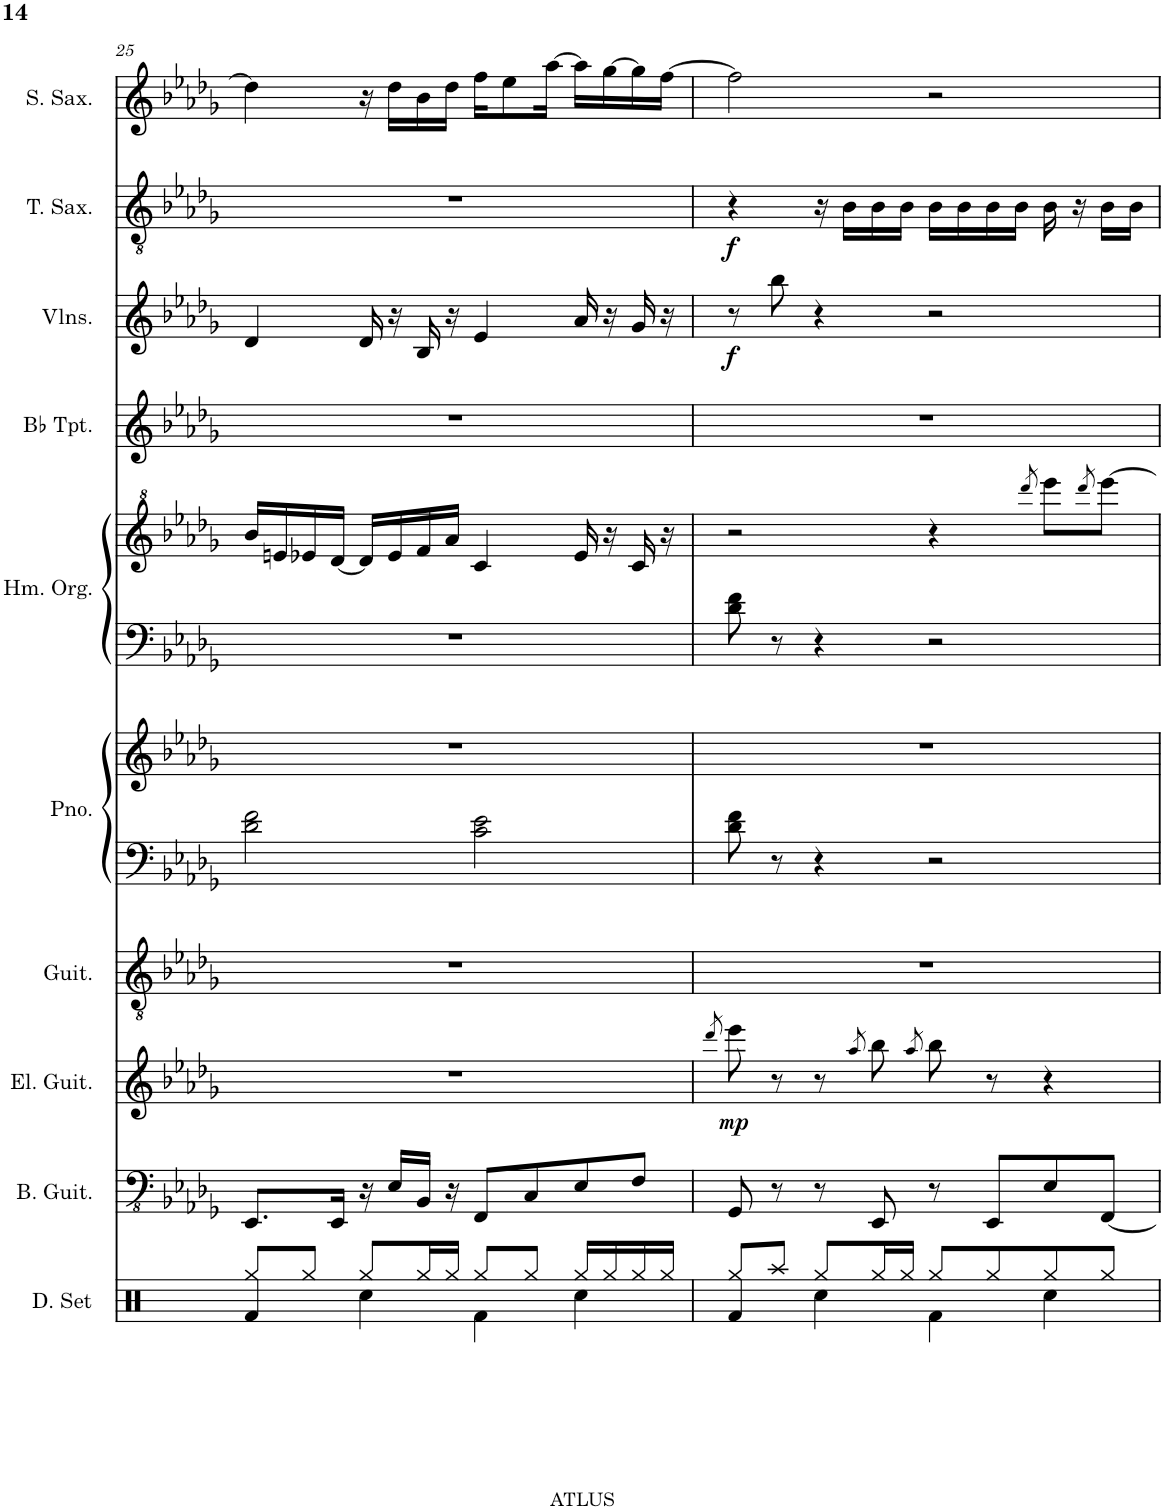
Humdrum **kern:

**kern	**kern	**kern	**dynam	**kern	**kern	**kern	**kern	**kern	**kern	**kern	**dynam	**kern	**dynam	**kern
*part10	*part9	*part8	*part8	*part7	*part6	*part6	*part5	*part5	*part4	*part3	*part3	*part2	*part2	*part1
*staff12	*staff11	*staff10	*staff10	*staff9	*staff8	*staff7	*staff6	*staff5	*staff4	*staff3	*staff3	*staff2	*staff2	*staff1
*I"Drumset	*I"Bass Guitar	*I"Electric Guitar	*	*I"Acoustic Guitar	*I"Piano	*	*I"Hammond Organ	*	*I"Bb Trumpet	*I"Violins	*	*I"Tenor Saxophone	*	*I"Soprano Saxophone
*I'D. Set	*I'B. Guit.	*I'El. Guit.	*	*I'Guit.	*I'Pno.	*	*I'Hm. Org.	*	*I'Bb Tpt.	*I'Vlns.	*	*I'T. Sax.	*	*I'S. Sax.
!!LO:PB:g=z
*clefX	*clefFv4	*clefG2	*	*clefGv2	*clefF4	*clefG2	*clefF4	*clefG^2	*clefG2	*clefG2	*	*clefGv2	*	*clefG2
*	*	*	*	*	*	*	*	*	*ITrd1c2	*	*	*ITrd8c14	*	*ITrd1c2
*k[]	*k[b-e-a-d-g-]	*k[b-e-a-d-g-]	*	*k[b-e-a-d-g-]	*k[b-e-a-d-g-]	*k[b-e-a-d-g-]	*k[b-e-a-d-g-]	*k[b-e-a-d-g-]	*k[b-e-a-d-g-]	*k[b-e-a-d-g-]	*	*k[b-e-a-d-g-]	*	*k[b-e-a-d-g-]
*M4/4	*M4/4	*M4/4	*	*M4/4	*M4/4	*M4/4	*M4/4	*M4/4	*M4/4	*M4/4	*	*M4/4	*	*M4/4
=25	=25	=25	=25	=25	=25	=25	=25	=25	=25	=25	=25	=25	=25	=25
*^	*	*	*	*	*	*	*	*	*	*	*	*	*	*
4Rf/	8Rgg/L	8.EEE-/L	1r	.	1r	2d-\ 2f\	1r	1r	16bb-/LL	1r	4d-/	.	1r	.	4dd-\]
.	.	.	.	.	.	.	.	.	16een/	.	.	.	.	.	.
.	8Rgg/J	.	.	.	.	.	.	.	16ee-X/	.	.	.	.	.	.
.	.	16EEE-/Jk	.	.	.	.	.	.	[16dd-/JJ	.	.	.	.	.	.
8Rgg/L	4Rcc\	16r	.	.	.	.	.	.	16dd-/LL]	.	16d-/	.	.	.	16r
.	.	16EE-/LL	.	.	.	.	.	.	16ee-/	.	16r	.	.	.	16dd-\LL
16Rgg/L	.	16BBB-/JJ	.	.	.	.	.	.	16ff/	.	16B-/	.	.	.	16b-\
16Rgg/JJ	.	16r	.	.	.	.	.	.	16aa-/JJ	.	16r	.	.	.	16dd-\JJ
8Rgg/L	4Rf\	8FFF/L	.	.	.	2c\ 2e-\	.	.	4cc/	.	4e-/	.	.	.	16ff\KL
.	.	.	.	.	.	.	.	.	.	.	.	.	.	.	8ee-\
8Rgg/J	.	8CC/	.	.	.	.	.	.	.	.	.	.	.	.	.
.	.	.	.	.	.	.	.	.	.	.	.	.	.	.	[16aa-\Jk
16Rgg/LL	4Rcc\	8EE-/	.	.	.	.	.	.	16ee-/	.	16a-/	.	.	.	16aa-\LL]
16Rgg/	.	.	.	.	.	.	.	.	16r	.	16r	.	.	.	[16gg-\
16Rgg/	.	8FF/J	.	.	.	.	.	.	16cc/	.	16g-/	.	.	.	16gg-\]
16Rgg/JJ	.	.	.	.	.	.	.	.	16r	.	16r	.	.	.	[16ff\JJ
=26	=26	=26	=26	=26	=26	=26	=26	=26	=26	=26	=26	=26	=26	=26	=26
.	.	.	8qddd-/	.	.	.	.	.	.	.	.	.	.	.	.
!	!	!	!	!LO:DY:b	!	!	!	!	!	!	!	!LO:DY:b	!	!LO:DY:b	!
4Rf/	8Rgg/L	8GGG-/	8eee-\	mp	1r	8d-\ 8f\	1r	8d-\ 8f\	2r	1r	8r	f	4r	f	2ff\]
.	8Raa/J	8r	8r	.	.	8r	.	8r	.	.	8bb-\	.	.	.	.
8Rgg/L	4Rcc\	8r	8r	.	.	4r	.	4r	.	.	4r	.	16r	.	.
.	.	.	.	.	.	.	.	.	.	.	.	.	16B-\LL	.	.
.	.	.	8qaa-/	.	.	.	.	.	.	.	.	.	.	.	.
16Rgg/L	.	8EEE-/	8bb-\	.	.	.	.	.	.	.	.	.	16B-\	.	.
16Rgg/JJ	.	.	.	.	.	.	.	.	.	.	.	.	16B-\JJ	.	.
.	.	.	8qaa-/	.	.	.	.	.	.	.	.	.	.	.	.
8Rgg/L	4Rf\	8r	8bb-\	.	.	2r	.	2r	4r	.	2r	.	16B-\LL	.	2r
.	.	.	.	.	.	.	.	.	.	.	.	.	16B-\	.	.
8Rgg/	.	8EEE-/L	8r	.	.	.	.	.	.	.	.	.	16B-\	.	.
.	.	.	.	.	.	.	.	.	.	.	.	.	16B-\JJ	.	.
.	.	.	.	.	.	.	.	.	8qdddd-/	.	.	.	.	.	.
8Rgg/	4Rcc\	8EE-/	4r	.	.	.	.	.	8eeee-\L	.	.	.	16B-\	.	.
.	.	.	.	.	.	.	.	.	.	.	.	.	16r	.	.
.	.	.	.	.	.	.	.	.	8qdddd-/	.	.	.	.	.	.
8Rgg/J	.	[8FFF/J	.	.	.	.	.	.	[8eeee-\J	.	.	.	16B-\LL	.	.
.	.	.	.	.	.	.	.	.	.	.	.	.	16B-\JJ	.	.
*v	*v	*	*	*	*	*	*	*	*	*	*	*	*	*	*
=	=	=	=	=	=	=	=	=	=	=	=	=	=	=
*-	*-	*-	*-	*-	*-	*-	*-	*-	*-	*-	*-	*-	*-	*-
